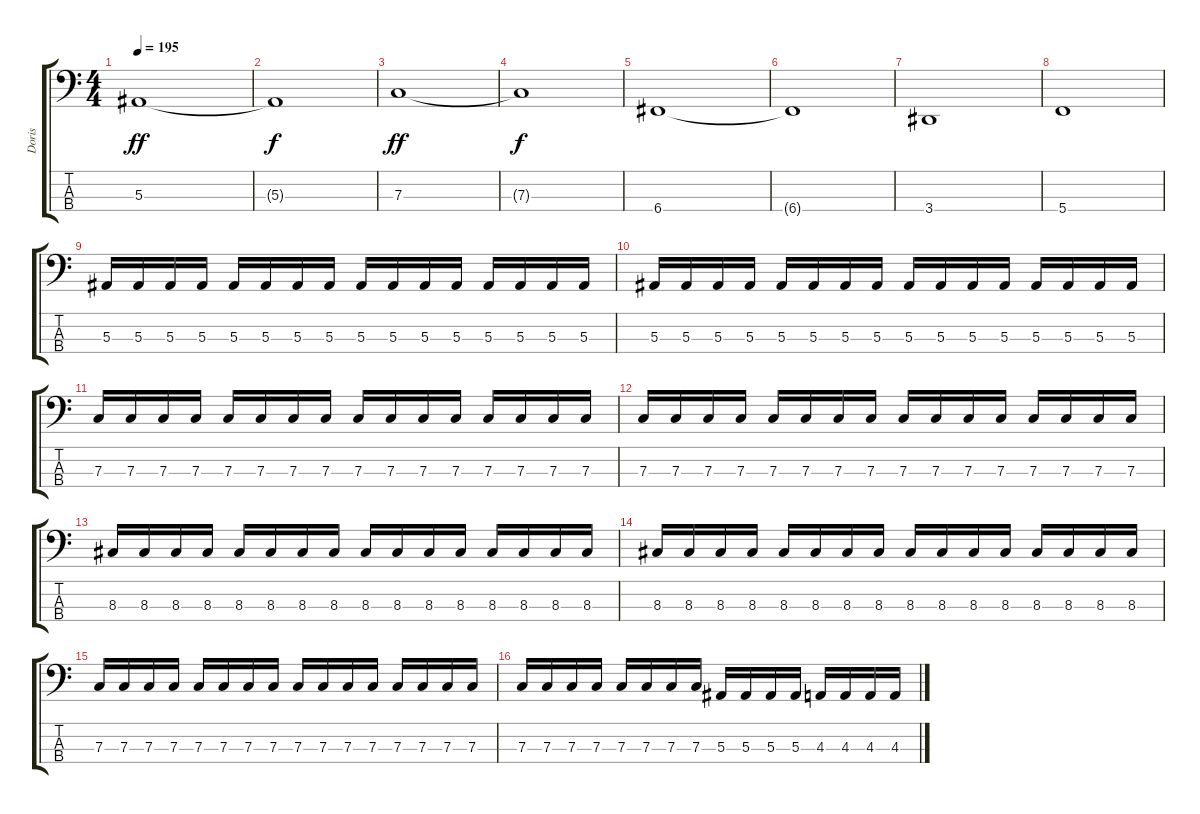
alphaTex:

\track ("Doris" "Doris") {instrument electricbassfinger}
\staff {score tabs}
\tuning (Eb2 Bb1 F1 C1) {hide}
\ts (4 4)
\tempo 195
\clef f4
\ks c
5.3.1{dy ff} |
5.3{t}.1{dy f} |
7.3.1{dy ff} |
7.3{t}.1{dy f} |
6.4.1 |
6.4{t}.1 |
3.4.1 |
5.4.1 |
5.3.16 5.3.16 5.3.16 5.3.16 5.3.16 5.3.16 5.3.16 5.3.16 5.3.16 5.3.16 5.3.16 5.3.16 5.3.16 5.3.16 5.3.16 5.3.16 |
5.3.16 5.3.16 5.3.16 5.3.16 5.3.16 5.3.16 5.3.16 5.3.16 5.3.16 5.3.16 5.3.16 5.3.16 5.3.16 5.3.16 5.3.16 5.3.16 |
7.3.16 7.3.16 7.3.16 7.3.16 7.3.16 7.3.16 7.3.16 7.3.16 7.3.16 7.3.16 7.3.16 7.3.16 7.3.16 7.3.16 7.3.16 7.3.16 |
7.3.16 7.3.16 7.3.16 7.3.16 7.3.16 7.3.16 7.3.16 7.3.16 7.3.16 7.3.16 7.3.16 7.3.16 7.3.16 7.3.16 7.3.16 7.3.16 |
8.3.16 8.3.16 8.3.16 8.3.16 8.3.16 8.3.16 8.3.16 8.3.16 8.3.16 8.3.16 8.3.16 8.3.16 8.3.16 8.3.16 8.3.16 8.3.16 |
8.3.16 8.3.16 8.3.16 8.3.16 8.3.16 8.3.16 8.3.16 8.3.16 8.3.16 8.3.16 8.3.16 8.3.16 8.3.16 8.3.16 8.3.16 8.3.16 |
7.3.16 7.3.16 7.3.16 7.3.16 7.3.16 7.3.16 7.3.16 7.3.16 7.3.16 7.3.16 7.3.16 7.3.16 7.3.16 7.3.16 7.3.16 7.3.16 |
7.3.16 7.3.16 7.3.16 7.3.16 7.3.16 7.3.16 7.3.16 7.3.16 5.3.16 5.3.16 5.3.16 5.3.16 4.3.16 4.3.16 4.3.16 4.3.16
